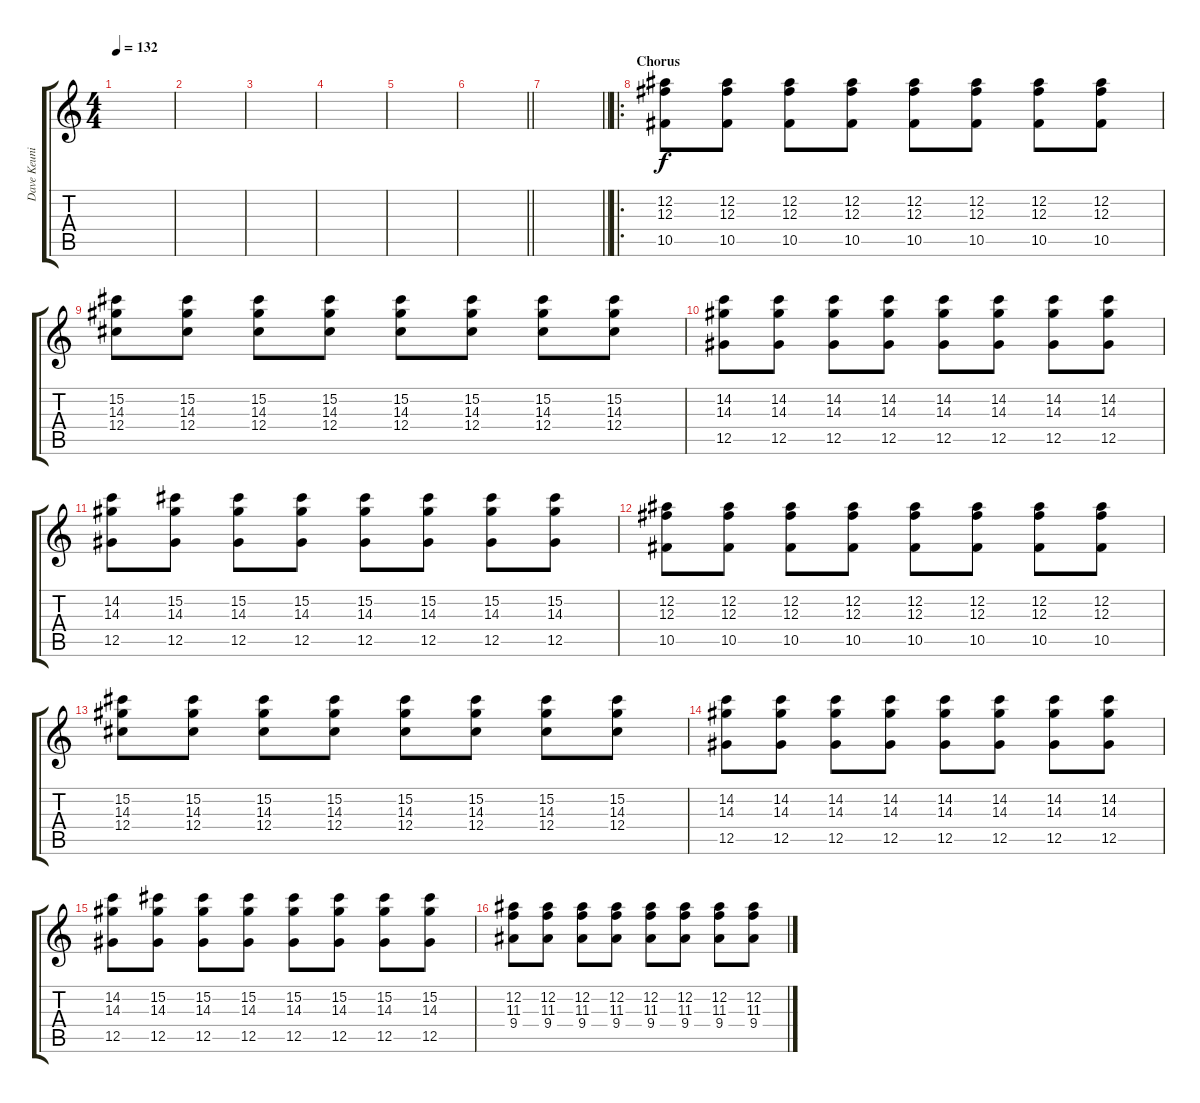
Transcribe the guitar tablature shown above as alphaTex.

\track ("Dave Keuning" "Dave Keuni") {instrument electricguitarmuted}
\staff {score tabs}
\tuning (Eb4 Bb3 Gb3 Db3 Ab2 Eb2) {hide}
\ts (4 4)
\tempo 132
\clef g2
\ks c
|
|
|
|
|
\barLineRight lightlight
|
\section ("" "")
\barLineRight lightlight
|
\ro
\section ("" "Chorus")
(12.2 12.3 10.5).8{volume 12 instrument overdrivenguitar} (12.2 12.3 10.5).8 (12.2 12.3 10.5).8 (12.2 12.3 10.5).8 (12.2 12.3 10.5).8 (12.2 12.3 10.5).8 (12.2 12.3 10.5).8 (12.2 12.3 10.5).8 |
(15.2 14.3 12.4).8 (15.2 14.3 12.4).8 (15.2 14.3 12.4).8 (15.2 14.3 12.4).8 (15.2 14.3 12.4).8 (15.2 14.3 12.4).8 (15.2 14.3 12.4).8 (15.2 14.3 12.4).8 |
(14.2 14.3 12.5).8 (14.2 14.3 12.5).8 (14.2 14.3 12.5).8 (14.2 14.3 12.5).8 (14.2 14.3 12.5).8 (14.2 14.3 12.5).8 (14.2 14.3 12.5).8 (14.2 14.3 12.5).8 |
(14.2 14.3 12.5).8 (15.2 14.3 12.5).8 (15.2 14.3 12.5).8 (15.2 14.3 12.5).8 (15.2 14.3 12.5).8 (15.2 14.3 12.5).8 (15.2 14.3 12.5).8 (15.2 14.3 12.5).8 |
(12.2 12.3 10.5).8{volume 12 instrument overdrivenguitar} (12.2 12.3 10.5).8 (12.2 12.3 10.5).8 (12.2 12.3 10.5).8 (12.2 12.3 10.5).8 (12.2 12.3 10.5).8 (12.2 12.3 10.5).8 (12.2 12.3 10.5).8 |
(15.2 14.3 12.4).8 (15.2 14.3 12.4).8 (15.2 14.3 12.4).8 (15.2 14.3 12.4).8 (15.2 14.3 12.4).8 (15.2 14.3 12.4).8 (15.2 14.3 12.4).8 (15.2 14.3 12.4).8 |
(14.2 14.3 12.5).8 (14.2 14.3 12.5).8 (14.2 14.3 12.5).8 (14.2 14.3 12.5).8 (14.2 14.3 12.5).8 (14.2 14.3 12.5).8 (14.2 14.3 12.5).8 (14.2 14.3 12.5).8 |
(14.2 14.3 12.5).8 (15.2 14.3 12.5).8 (15.2 14.3 12.5).8 (15.2 14.3 12.5).8 (15.2 14.3 12.5).8 (15.2 14.3 12.5).8 (15.2 14.3 12.5).8 (15.2 14.3 12.5).8 |
(12.2 11.3 9.4).8 (12.2 11.3 9.4).8 (12.2 11.3 9.4).8 (12.2 11.3 9.4).8 (12.2 11.3 9.4).8 (12.2 11.3 9.4).8 (12.2 11.3 9.4).8 (12.2 11.3 9.4).8
